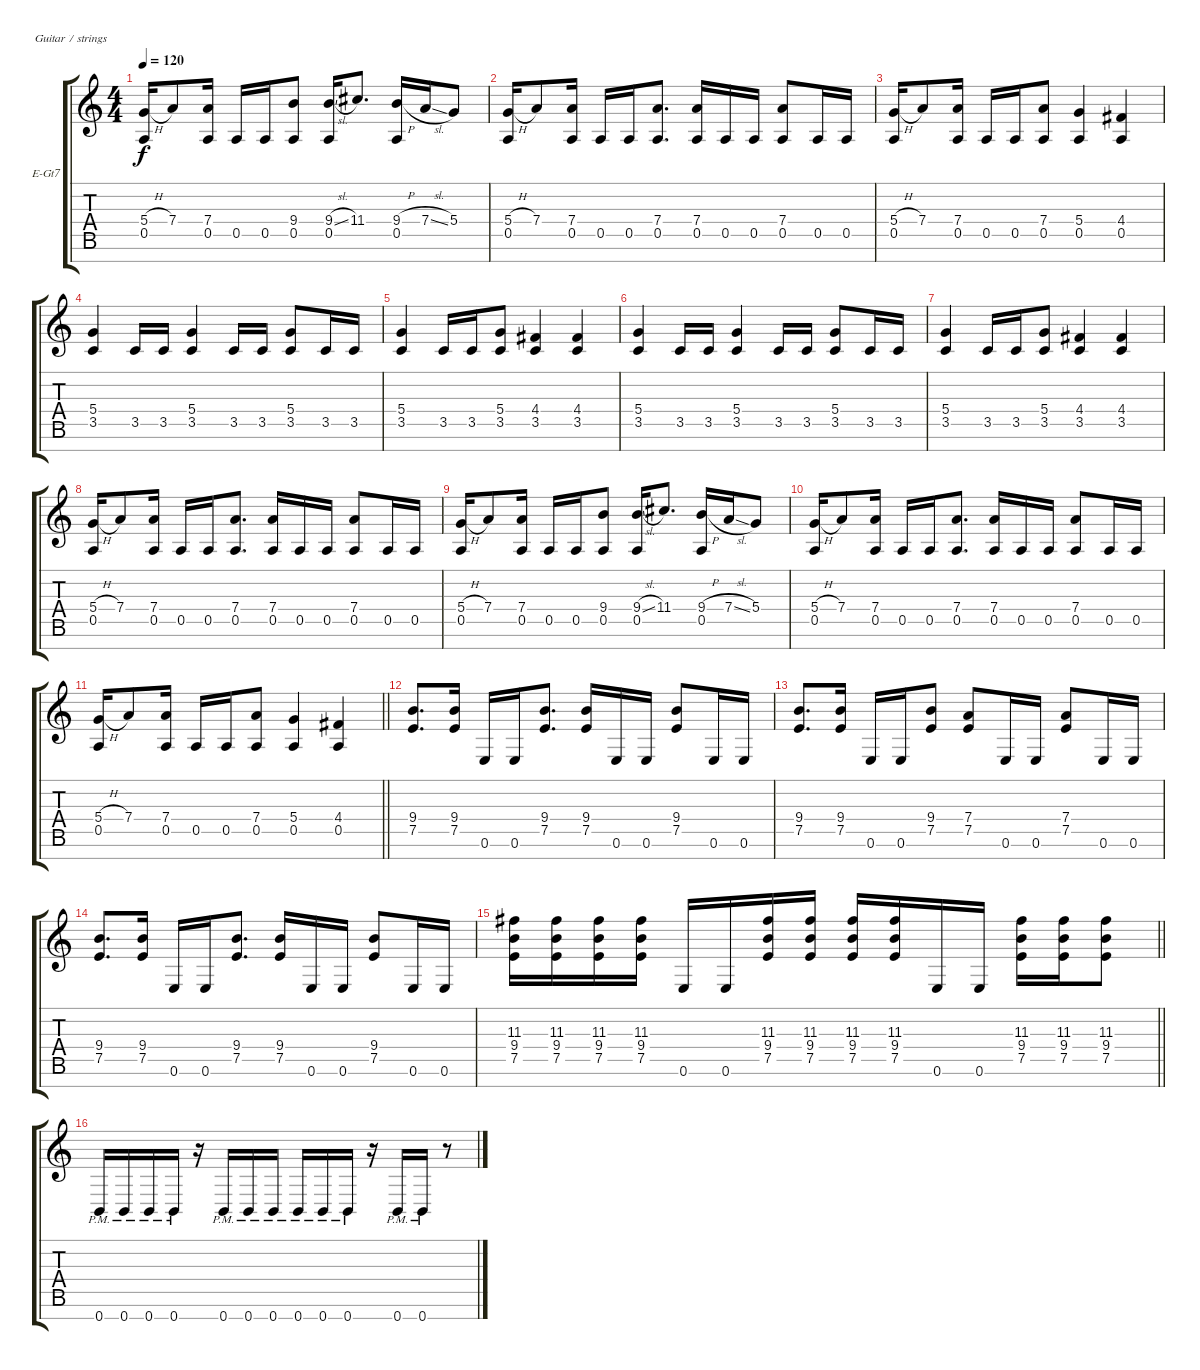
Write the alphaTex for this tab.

\bracketExtendMode groupsimilarinstruments
\firstSystemTrackNameOrientation horizontal
\otherSystemsTrackNameOrientation horizontal
\track ("Track 4" "E-Gt7") {instrument distortionguitar}
\staff {score tabs}
\tuning (E4 B3 G3 D3 A2 E2 B1)
\ts (4 4)
\tempo 120
\clef g2
\ks c
(5.4{h} 0.5).16{dy f} 7.4.8 (7.4 0.5).16 0.5.16 0.5.16 (9.4 0.5).8 (9.4{sl} 0.5).16 11.4.8{d} (9.4{h} 0.5).16 7.4{sl}.16 5.4.8 |
(5.4{h} 0.5).16 7.4.8 (7.4 0.5).16 0.5.16 0.5.16 (7.4 0.5).8{d} (7.4 0.5).16 0.5.16 0.5.16 (7.4 0.5).8 0.5.16 0.5.16 |
(5.4{h} 0.5).16 7.4.8 (7.4 0.5).16 0.5.16 0.5.16 (7.4 0.5).8 (5.4 0.5).4 (4.4 0.5).4 |
(5.4 3.5).4 3.5.16 3.5.16 (5.4 3.5).4 3.5.16 3.5.16 (5.4 3.5).8 3.5.16 3.5.16 |
(5.4 3.5).4 3.5.16 3.5.16 (5.4 3.5).8 (4.4 3.5).4 (4.4 3.5).4 |
(5.4 3.5).4 3.5.16 3.5.16 (5.4 3.5).4 3.5.16 3.5.16 (5.4 3.5).8 3.5.16 3.5.16 |
(5.4 3.5).4 3.5.16 3.5.16 (5.4 3.5).8 (4.4 3.5).4 (4.4 3.5).4 |
(5.4{h} 0.5).16 7.4.8 (7.4 0.5).16 0.5.16 0.5.16 (7.4 0.5).8{d} (7.4 0.5).16 0.5.16 0.5.16 (7.4 0.5).8 0.5.16 0.5.16 |
(5.4{h} 0.5).16 7.4.8 (7.4 0.5).16 0.5.16 0.5.16 (9.4 0.5).8 (9.4{sl} 0.5).16 11.4.8{d} (9.4{h} 0.5).16 7.4{sl}.16 5.4.8 |
(5.4{h} 0.5).16 7.4.8 (7.4 0.5).16 0.5.16 0.5.16 (7.4 0.5).8{d} (7.4 0.5).16 0.5.16 0.5.16 (7.4 0.5).8 0.5.16 0.5.16 |
\barLineRight lightlight
(5.4{h} 0.5).16 7.4.8 (7.4 0.5).16 0.5.16 0.5.16 (7.4 0.5).8 (5.4 0.5).4 (4.4 0.5).4 |
(9.4 7.5).8{d} (9.4 7.5).16 0.6.16 0.6.16 (9.4 7.5).8{d} (9.4 7.5).16 0.6.16 0.6.16 (9.4 7.5).8 0.6.16 0.6.16 |
(9.4 7.5).8{d} (9.4 7.5).16 0.6.16 0.6.16 (9.4 7.5).8 (7.4 7.5).8 0.6.16 0.6.16 (7.4 7.5).8 0.6.16 0.6.16 |
(9.4 7.5).8{d} (9.4 7.5).16 0.6.16 0.6.16 (9.4 7.5).8{d} (9.4 7.5).16 0.6.16 0.6.16 (9.4 7.5).8 0.6.16 0.6.16 |
\barLineRight lightlight
(11.3 9.4 7.5).16 (11.3 9.4 7.5).16 (11.3 9.4 7.5).16 (11.3 9.4 7.5).16 0.6.16 0.6.16 (11.3 9.4 7.5).16 (11.3 9.4 7.5).16 (11.3 9.4 7.5).16 (11.3 9.4 7.5).16 0.6.16 0.6.16 (11.3 9.4 7.5).16 (11.3 9.4 7.5).16 (11.3 9.4 7.5).8 |
0.7{pm}.16 0.7{pm}.16 0.7{pm}.16 0.7{pm}.16 r.16 0.7{pm}.16 0.7{pm}.16 0.7{pm}.16 0.7{pm}.16 0.7{pm}.16 0.7{pm}.16 r.16 0.7{pm}.16 0.7{pm}.16 r.8
